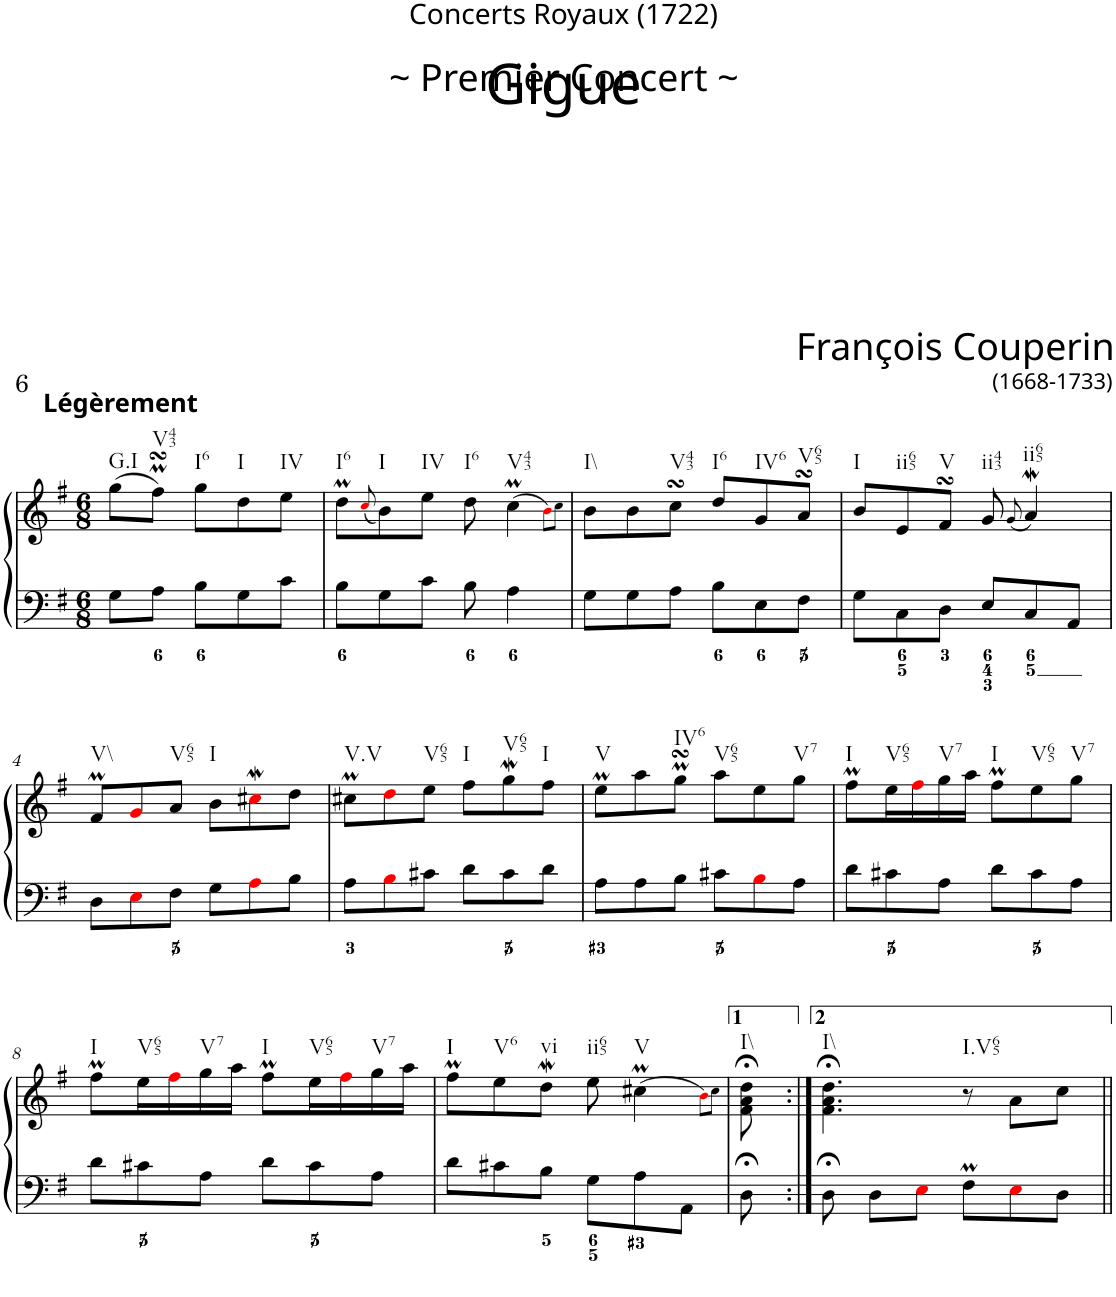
**kern	**kern
*part1	*part1
*staff2	*staff1
*I"Clavecin	*
*clefF4	*clefG2
*k[f#]	*k[f#]
*G:	*G:
*M6/8	*M6/8
=	=
!	!LO:TX:a:B:t=Légèrement
!	!LO:TX:b:t=G.I
8G\L	(>8gg\L
!	!LO:TX:b:t=V43
8A\J	8ff#sSsSm\J)
!	!LO:TX:b:t=I6
8B\L	8gg\L
!	!LO:TX:b:t=I
8G\	8dd\
!	!LO:TX:b:t=IV
8c\J	8ee\J
=1	=1
!	!LO:TX:b:t=I6
8B\L	8ddM\L
.	(<8qcci/
!	!LO:TX:b:t=I
8G\	8b\)
!	!LO:TX:b:t=IV
8c\J	8ee\J
!	!LO:TX:b:t=I6
8B\	8dd\
!	!LO:TX:b:t=V43
4A\	(4ccM\
.	8qbi\L)
.	8qcc\J
=2	=2
!	!LO:TX:b:t=I\\
8G\L	8b\L
8G\	8b\
!	!LO:TX:b:t=V43
8A\J	8ccsSSs\J
!	!LO:TX:b:t=I6
8B\L	8dd/L
!	!LO:TX:b:t=IV6
8E\	8g/
!	!LO:TX:b:t=V65
8F#\J	8asSSS/J
=3	=3
!	!LO:TX:b:t=I
8G\L	8b/L
!	!LO:TX:b:t=ii65
8C\	8e/
!	!LO:TX:b:t=V
8D\J	8f#sSsS/J
!	!LO:TX:b:t=ii43
8E/L	8g/
.	(<8qg/
!	!LO:TX:b:t=ii65
8C/	4aW/)
8AA/J	.
!!LO:LB:g=z
=4	=4
!	!LO:TX:b:t=V\\
8D\L	8f#m/L
8Ei\	8gi/
!	!LO:TX:b:t=V65
8F#\J	8a/J
!	!LO:TX:b:t=I
8G\L	8b\L
8Ai\	8cc#XWi\
8B\J	8dd\J
=5	=5
!	!LO:TX:b:t=V.V
8A\L	8cc#Xm\L
8Bi\	8ddi\
!	!LO:TX:b:t=V65
8c#X\J	8ee\J
!	!LO:TX:b:t=I
8d\L	8ff#\L
!	!LO:TX:b:t=V65
8c#\	8ggw\
!	!LO:TX:b:t=I
8d\J	8ff#\J
=6	=6
!	!LO:TX:b:t=V
8A\L	8eeM\L
8A\	8aa\
!	!LO:TX:b:t=IV6
8B\J	8ggMsSSs\J
!	!LO:TX:b:t=V65
8c#X\L	8aa\L
8Bi\	8ee\
!	!LO:TX:b:t=V7
8A\J	8gg\J
=7	=7
!	!LO:TX:b:t=I
8d\L	8ff#m\L
!	!LO:TX:b:t=V65
8c#X\	16ee\L
.	16ff#i\
!	!LO:TX:b:t=V7
8A\J	16gg\
.	16aa\JJ
!	!LO:TX:b:t=I
8d\L	8ff#m\L
!	!LO:TX:b:t=V65
8c#\	8ee\
!	!LO:TX:b:t=V7
8A\J	8gg\J
!!LO:LB:g=z
=8	=8
!	!LO:TX:b:t=I
8d\L	8ff#m\L
!	!LO:TX:b:t=V65
8c#X\	16ee\L
.	16ff#i\
!	!LO:TX:b:t=V7
8A\J	16gg\
.	16aa\JJ
!	!LO:TX:b:t=I
8d\L	8ff#m\L
!	!LO:TX:b:t=V65
8c#\	16ee\L
.	16ff#i\
!	!LO:TX:b:t=V7
8A\J	16gg\
.	16aa\JJ
=9	=9
!	!LO:TX:b:t=I
8d\L	8ff#m\L
!	!LO:TX:b:t=V6
8c#X\	8ee\
!	!LO:TX:b:t=vi
8B\J	8ddW\J
!	!LO:TX:b:t=ii65
8G\L	8ee\
!	!LO:TX:b:t=V
8A\	(4cc#Xm\
8AA\J	.
.	8qbi\L)
.	8qcc#\J
=10	=10
!	!LO:TX:b:t=I\\
8D;<\	8f#\;< 8a\;< 8dd\;<
=10X1:|!	=10X1:|!
!	!LO:TX:b:t=I\\
8D;<\	4.f#\;< 4.a\;< 4.dd\;<
8D\L	.
8Ei\J	.
!	!LO:TX:b:t=I.V65
8F#m\L	8r
8Ei\	8a\L
8D\J	8cc\J
=||	=||
*-	*-
